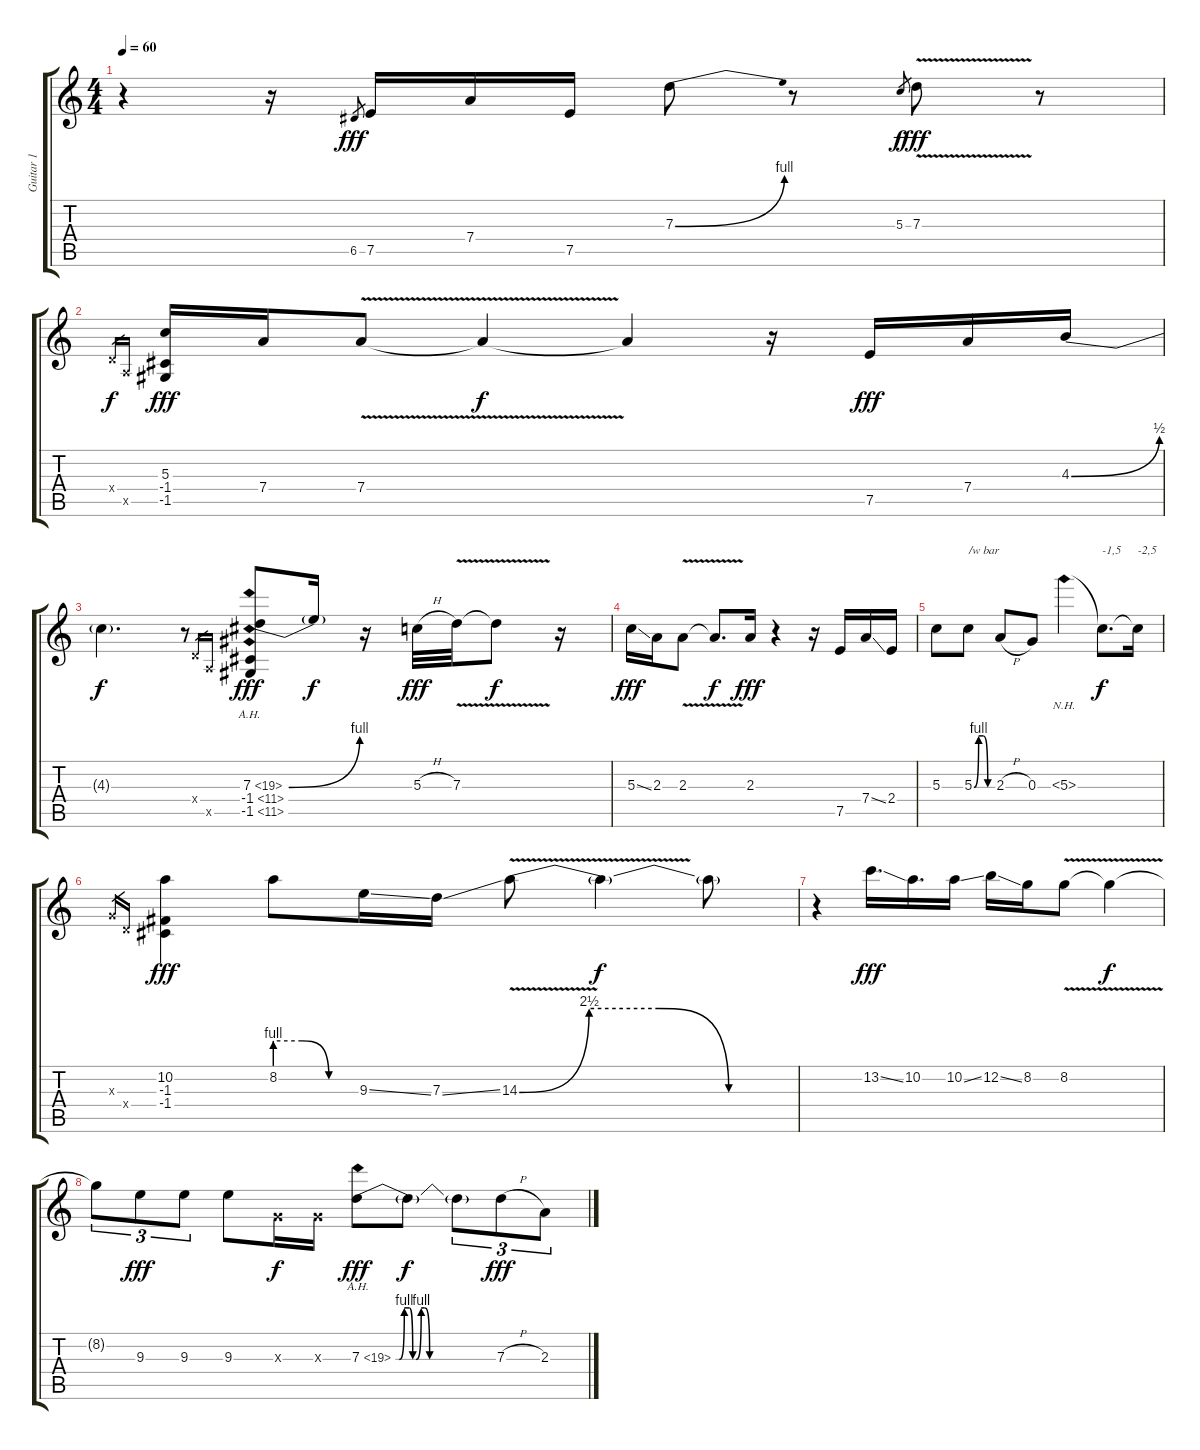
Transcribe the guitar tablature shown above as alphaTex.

\track ("Guitar 1" "Guitar 1") {instrument distortionguitar}
\staff {score tabs}
\tuning (E4 B3 G3 D3 A2 E2) {hide}
\ts (4 4)
\tempo 60
\clef g2
\ks c
r.4{dy fff instrument distortionguitar} r.16 6.5.8{gr} 7.5.16 7.4.16 7.5.16 7.3{be (bend 0 0 60 4)}.8 r.8 5.3.8{gr dy f} 7.3{v}.8{dy fff} r.8 |
0.4{x}.16{gr dy f} 0.5{x}.16{gr} (5.3 -1.4 -1.5).16{dy fff} 7.4.16 7.4{v}.8 7.4{t}.4{dy f} 7.4{t}.4 r.16 7.5.16{dy fff} 7.4.16 4.3{be (bend 0 0 60 2)}.16 |
4.3{t}.4{d dy f} r.8 0.4{x}.16{gr} 0.5{x}.16{gr} (7.3{be (bend 0 0 60 4) ah 12} -1.4{ah 12} -1.5{ah 12}).8{dy fff} 7.3{t}.16{dy f} r.16 5.3{h}.32{dy fff} 7.3{v}.32 7.3{t}.8{dy f} r.16 |
5.3{ss}.16{dy fff} 2.3.16 2.3{v}.8 2.3{t}.8{d dy f} 2.3.16{dy fff} r.4 r.16 7.5.16 7.4{ss}.16 2.4.16 |
5.3.8 5.3{be (custom 0 0 15 4 30 4 45 0 60 0)}.8{txt "/w bar"} 2.3{h}.8 0.3.8 5.3{nh}.4{volume 0} 5.3{t}.8{d txt "-1,5" dy f} 5.3{t}.16{txt "-2,5"} |
0.3{x}.16{gr} 0.4{x}.16{gr} (10.2 -1.3 -1.4).4{dy fff volume 16} 8.2{be (custom 0 4 20 4 40 0 60 0)}.8 9.3{ss}.16 7.3{ss}.16 14.3{be (custom 0 0 15 10 30 10 45 0 60 0) v}.8 14.3{t}.4{dy f} 14.3{t}.8 |
r.4 13.2{ss}.16{d dy fff} 10.2.16{d} 10.2{ss}.16 12.2{ss}.16 8.2.16 8.2{v}.8 8.2{t}.4{dy f} |
8.2{t}.8{tu (3 2)} 9.3.8{tu (3 2) dy fff} 9.3.8{tu (3 2)} 9.3.8 0.3{x}.16{dy f} 0.3{x}.16 7.3{be (custom 0 0 2 0 5 4 8 4 10 0 12 0 15 4 17 4 20 0 23 0 60 0) ah 12}.8{dy fff} 7.3{t}.8{dy f} 7.3{t}.8{tu (3 2)} 7.3{h}.8{tu (3 2) dy fff} 2.3{ss}.8{tu (3 2)}
